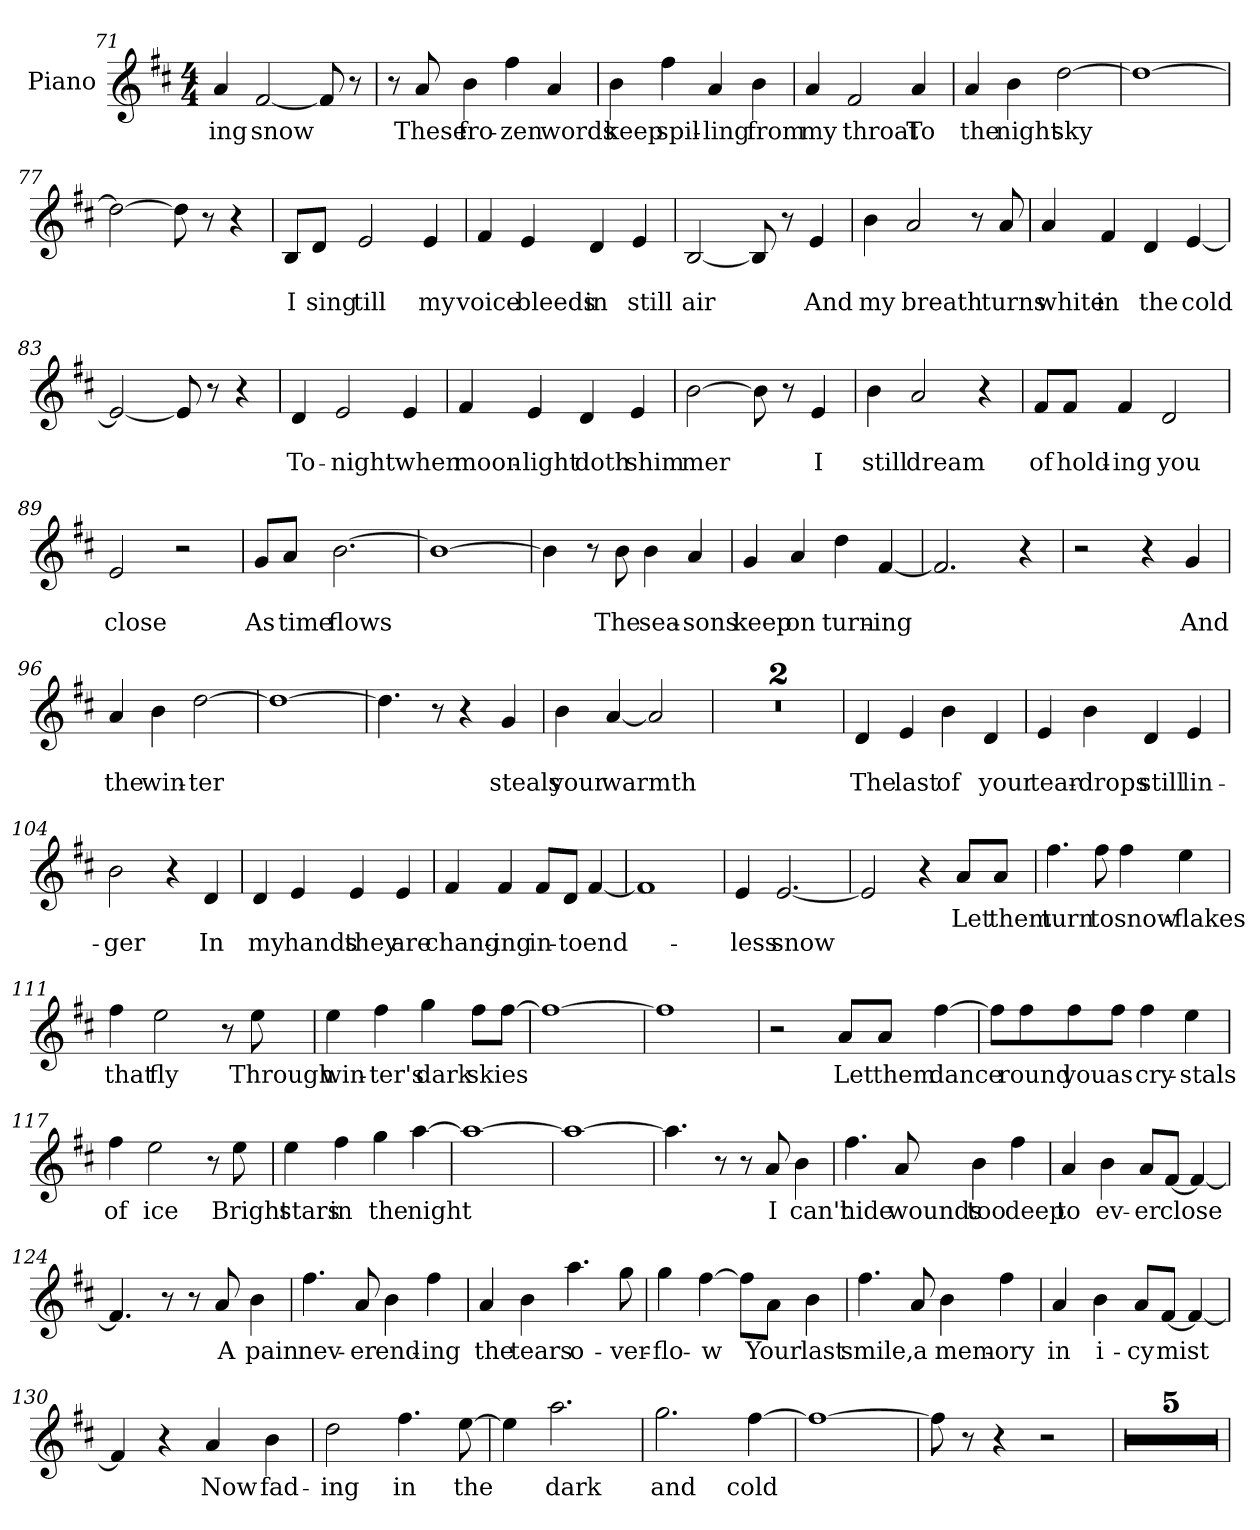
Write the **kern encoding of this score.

**kern	**text	**text
*part1	*part1	*part1
*staff1	*staff1	*staff1
*I"Piano	*	*
*I'Pno.	*	*
*clefG2	*	*
*k[f#c#]	*	*
*M4/4	*	*
=71	=71	=71
4a/	-ing	.
[2f#/	snow	.
8f#/]	.	.
8r	.	.
=72	=72	=72
8r	.	.
8a/	These	.
4b\	fro-	.
4ff#\	-zen	.
4a/	words	.
=73	=73	=73
4b\	keep	.
4ff#\	spil-	.
4a/	-ling	.
4b\	from	.
=74	=74	=74
4a/	my	.
2f#/	throat	.
4a/	To	.
=75	=75	=75
4a/	the	.
4b\	night	.
[2dd\	sky	.
=76	=76	=76
1dd_	.	.
=77	=77	=77
2dd\_	.	.
8dd\]	.	.
8r	.	.
4r	.	.
=78	=78	=78
8B/L	.	I
8d/J	.	sing
2e/	.	till
4e/	.	my
=79	=79	=79
4f#/	.	voice
4e/	.	bleeds
4d/	.	in
4e/	.	still
=80	=80	=80
[2B/	.	air
8B/]	.	.
8r	.	.
4e/	.	And
=81	=81	=81
4b\	.	my
2a/	.	breath
8r	.	.
8a/	.	turns
=82	=82	=82
4a/	.	white
4f#/	.	in
4d/	.	the
[4e/	.	cold
=83	=83	=83
2e/_	.	.
8e/]	.	.
8r	.	.
4r	.	.
=84	=84	=84
4d/	.	To-
2e/	.	-night
4e/	.	when
=85	=85	=85
4f#/	.	moon-
4e/	.	-light
4d/	.	doth
4e/	.	shim
=86	=86	=86
[2b\	.	mer
8b\]	.	.
8r	.	.
4e/	.	I
=87	=87	=87
4b\	.	still
2a/	.	dream
4r	.	.
=88	=88	=88
8f#/L	.	of
8f#/J	.	hold-
4f#/	.	-ing
2d/	.	you
=89	=89	=89
2e/	.	close
2r	.	.
=90	=90	=90
8g/L	.	As
8a/J	.	time
[2.b\	.	flows
=91	=91	=91
1b_	.	.
=92	=92	=92
4b\]	.	.
8r	.	.
8b\	.	The
4b\	.	sea-
4a/	.	-sons
=93	=93	=93
4g/	.	keep
4a/	.	on
4dd\	.	turn-
[4f#/	.	-ing
=94	=94	=94
2.f#/]	.	.
4r	.	.
=95	=95	=95
2r	.	.
4r	.	.
4g/	.	And
=96	=96	=96
4a/	.	the
4b\	.	win-
[2dd\	.	-ter
=97	=97	=97
1dd_	.	.
=98	=98	=98
4.dd\]	.	.
8r	.	.
4r	.	.
4g/	.	steals
=99	=99	=99
4b\	.	your
[4a/	.	warmth
2a/]	.	.
=100	=100	=100
1r	.	.
=101	=101	=101
1r	.	.
=102	=102	=102
4d/	.	The
4e/	.	last
4b\	.	of
4d/	.	your
=103	=103	=103
4e/	.	tear-
4b\	.	-drops
4d/	.	still
4e/	.	lin-
=104	=104	=104
2b\	.	-ger
4r	.	.
4d/	.	In
=105	=105	=105
4d/	.	my
4e/	.	hands
4e/	.	they
4e/	.	are
=106	=106	=106
4f#/	.	-chang-
4f#/	.	-ing
8f#/L	.	in-
8d/J	.	-to
[4f#/	.	end-
=107	=107	=107
1f#]	.	.
=108	=108	=108
4e/	.	-less
[2.e/	.	snow
=109	=109	=109
2e/]	.	.
4r	.	.
8a/L	Let	.
8a/J	them	.
=110	=110	=110
4.ff#\	turn	.
8ff#\	to	.
4ff#\	snow-	.
4ee\	-flakes	.
=111	=111	=111
4ff#\	that	.
2ee\	fly	.
8r	.	.
8ee\	Through	.
=112	=112	=112
4ee\	win-	.
4ff#\	-ter's	.
4gg\	dark	.
8ff#\L	skies	.
[8ff#\J	.	.
=113	=113	=113
1ff#_	.	.
=114	=114	=114
1ff#]	.	.
=115	=115	=115
2r	.	.
8a/L	Let	.
8a/J	them	.
[4ff#\	dance	.
=116	=116	=116
8ff#\L]	.	.
8ff#\	-round	.
8ff#\	you	.
8ff#\J	as	.
4ff#\	cry-	.
4ee\	-stals	.
=117	=117	=117
4ff#\	of	.
2ee\	ice	.
8r	.	.
8ee\	Bright	.
=118	=118	=118
4ee\	stars	.
4ff#\	in	.
4gg\	the	.
[4aa\	night	.
=119	=119	=119
1aa_	.	.
=120	=120	=120
1aa_	.	.
=121	=121	=121
4.aa\]	.	.
8r	.	.
8r	.	.
8a/	I	.
4b\	can't	.
=122	=122	=122
4.ff#\	hide	.
8a/	wounds	.
4b\	too	.
4ff#\	deep	.
=123	=123	=123
4a/	to	.
4b\	ev-	.
8a/L	-er	.
[8f#/J	close	.
4f#/_	.	.
=124	=124	=124
4.f#/]	.	.
8r	.	.
8r	.	.
8a/	A	.
4b\	pain	.
=125	=125	=125
4.ff#\	nev-	.
8a/	-er	.
4b\	end-	.
4ff#\	-ing	.
=126	=126	=126
4a/	the	.
4b\	tears	.
4.aa\	o-	.
8gg\	-ver-	.
=127	=127	=127
4gg\	-flo-	.
[4ff#\	-w	.
8ff#\L]	.	.
8a\J	Your	.
4b\	last	.
=128	=128	=128
4.ff#\	smile,	.
8a/	a	.
4b\	mem-	.
4ff#\	-ory	.
=129	=129	=129
4a/	in	.
4b\	i-	.
8a/L	-cy	.
[8f#/J	mist	.
4f#/_	.	.
=130	=130	=130
4f#/]	.	.
4r	.	.
4a/	Now	.
4b\	fad-	.
=131	=131	=131
2dd\	-ing	.
4.ff#\	in	.
[8ee\	the	.
=132	=132	=132
4ee\]	.	.
2.aa\	dark	.
=133	=133	=133
2.gg\	and	.
[4ff#\	cold	.
=134	=134	=134
1ff#_	.	.
=135	=135	=135
8ff#\]	.	.
8r	.	.
4r	.	.
2r	.	.
=136	=136	=136
1r	.	.
=137	=137	=137
1r	.	.
=138	=138	=138
1r	.	.
=139	=139	=139
1r	.	.
=140	=140	=140
1r	.	.
=	=	=
*-	*-	*-
